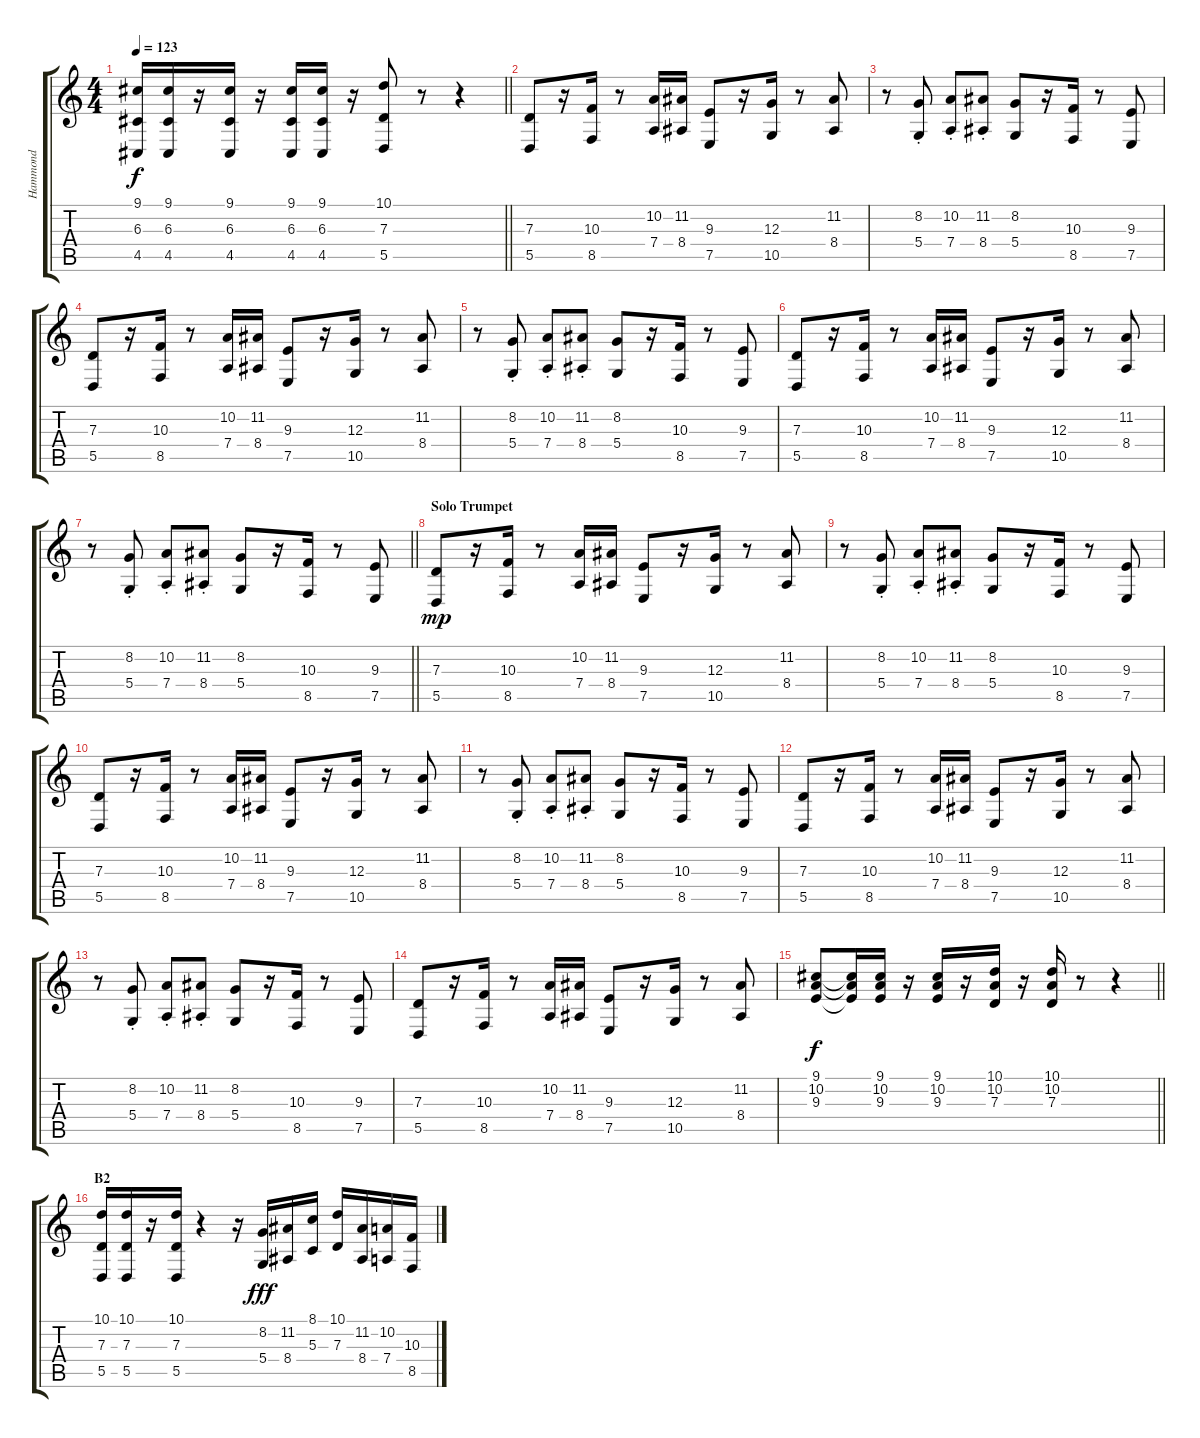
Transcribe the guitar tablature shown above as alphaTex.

\track ("Hammond" "Hammond") {instrument drawbarorgan}
\staff {score tabs}
\tuning (E4 B3 G3 D3 A2 E2) {hide}
\ts (4 4)
\tempo 123
\clef g2
\barLineRight lightlight
\ks c
(9.1 6.3 4.5).16{dy f} (9.1 6.3 4.5).16 r.16 (9.1 6.3 4.5).16 r.16 (9.1 6.3 4.5).16 (9.1 6.3 4.5).16 r.16 (10.1 7.3 5.5).8 r.8 r.4 |
(7.3 5.5).8 r.16 (10.3 8.5).16 r.8 (10.2 7.4).16 (11.2 8.4).16 (9.3 7.5).8 r.16 (12.3 10.5).16 r.8 (11.2 8.4).8 |
r.8 (8.2{st} 5.4{st}).8 (10.2{st} 7.4{st}).8 (11.2{st} 8.4{st}).8 (8.2 5.4).8 r.16 (10.3 8.5).16 r.8 (9.3 7.5).8 |
(7.3 5.5).8 r.16 (10.3 8.5).16 r.8 (10.2 7.4).16 (11.2 8.4).16 (9.3 7.5).8 r.16 (12.3 10.5).16 r.8 (11.2 8.4).8 |
r.8 (8.2{st} 5.4{st}).8 (10.2{st} 7.4{st}).8 (11.2{st} 8.4{st}).8 (8.2 5.4).8 r.16 (10.3 8.5).16 r.8 (9.3 7.5).8 |
(7.3 5.5).8 r.16 (10.3 8.5).16 r.8 (10.2 7.4).16 (11.2 8.4).16 (9.3 7.5).8 r.16 (12.3 10.5).16 r.8 (11.2 8.4).8 |
\barLineRight lightlight
r.8 (8.2{st} 5.4{st}).8 (10.2{st} 7.4{st}).8 (11.2{st} 8.4{st}).8 (8.2 5.4).8 r.16 (10.3 8.5).16 r.8 (9.3 7.5).8 |
\section ("" "Solo Trumpet")
(7.3 5.5).8{dy mp} r.16 (10.3 8.5).16 r.8 (10.2 7.4).16 (11.2 8.4).16 (9.3 7.5).8 r.16 (12.3 10.5).16 r.8 (11.2 8.4).8 |
r.8 (8.2{st} 5.4{st}).8 (10.2{st} 7.4{st}).8 (11.2{st} 8.4{st}).8 (8.2 5.4).8 r.16 (10.3 8.5).16 r.8 (9.3 7.5).8 |
(7.3 5.5).8 r.16 (10.3 8.5).16 r.8 (10.2 7.4).16 (11.2 8.4).16 (9.3 7.5).8 r.16 (12.3 10.5).16 r.8 (11.2 8.4).8 |
r.8 (8.2{st} 5.4{st}).8 (10.2{st} 7.4{st}).8 (11.2{st} 8.4{st}).8 (8.2 5.4).8 r.16 (10.3 8.5).16 r.8 (9.3 7.5).8 |
(7.3 5.5).8 r.16 (10.3 8.5).16 r.8 (10.2 7.4).16 (11.2 8.4).16 (9.3 7.5).8 r.16 (12.3 10.5).16 r.8 (11.2 8.4).8 |
r.8 (8.2{st} 5.4{st}).8 (10.2{st} 7.4{st}).8 (11.2{st} 8.4{st}).8 (8.2 5.4).8 r.16 (10.3 8.5).16 r.8 (9.3 7.5).8 |
(7.3 5.5).8 r.16 (10.3 8.5).16 r.8 (10.2 7.4).16 (11.2 8.4).16 (9.3 7.5).8 r.16 (12.3 10.5).16 r.8 (11.2 8.4).8 |
\barLineRight lightlight
(9.1 10.2 9.3).8{dy f} (9.1{t} 10.2{t} 9.3{t}).16 (9.1 10.2 9.3).16 r.16 (9.1 10.2 9.3).16 r.16 (10.1 10.2 7.3).16 r.16 (10.1 10.2 7.3).16 r.8 r.4 |
\section ("" "B2")
(10.1 7.3 5.5).16{volume 12} (10.1 7.3 5.5).16 r.16 (10.1 7.3 5.5).16 r.4 r.16 (8.2 5.4).16{dy fff} (11.2 8.4).16 (8.1 5.3).16 (10.1 7.3).16 (11.2 8.4).16 (10.2 7.4).16 (10.3 8.5).16
